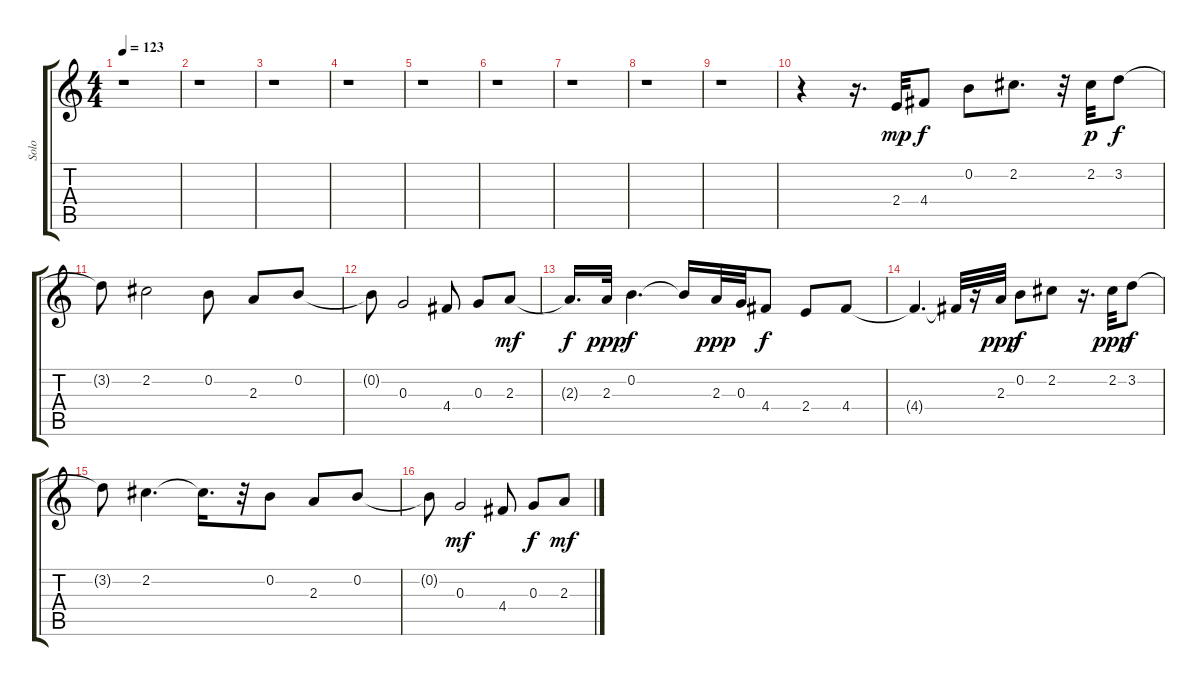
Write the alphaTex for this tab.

\track ("Solo" "Solo") {instrument acousticguitarnylon}
\staff {score tabs}
\tuning (E4 B3 G3 D3 A2 E2) {hide}
\ts (4 4)
\tempo 123
\clef g2
\ks c
r.1{dy f} |
r.1 |
r.1 |
r.1 |
r.1 |
r.1 |
r.1 |
r.1 |
r.1 |
r.4 r.16{d} 2.4.32{dy mp} 4.4.8{dy f} 0.2.8 2.2.8{d} r.32 2.2.32{dy p} 3.2.8{dy f} |
3.2{t}.8 2.2.2 0.2.8 2.3.8 0.2.8 |
0.2{t}.8 0.3.2 4.4.8 0.3.8 2.3.8{dy mf} |
2.3{t}.16{d dy f} 2.3.32{dy ppp} 0.2.4{d dy f} 0.2{t}.16 2.3.32{dy ppp} 0.3.32 4.4.8{dy f} 2.4.8 4.4.8 |
4.4{t}.4{d} 4.4{t}.32 r.16 2.3.32{dy ppp} 0.2.8{dy f} 2.2.8 r.16{d} 2.2.32{dy ppp} 3.2.8{dy f} |
3.2{t}.8 2.2.4{d} 2.2{t}.16{d} r.32 0.2.8 2.3.8 0.2.8 |
0.2{t}.8 0.3.2{dy mf} 4.4.8 0.3.8{dy f} 2.3.8{dy mf}
